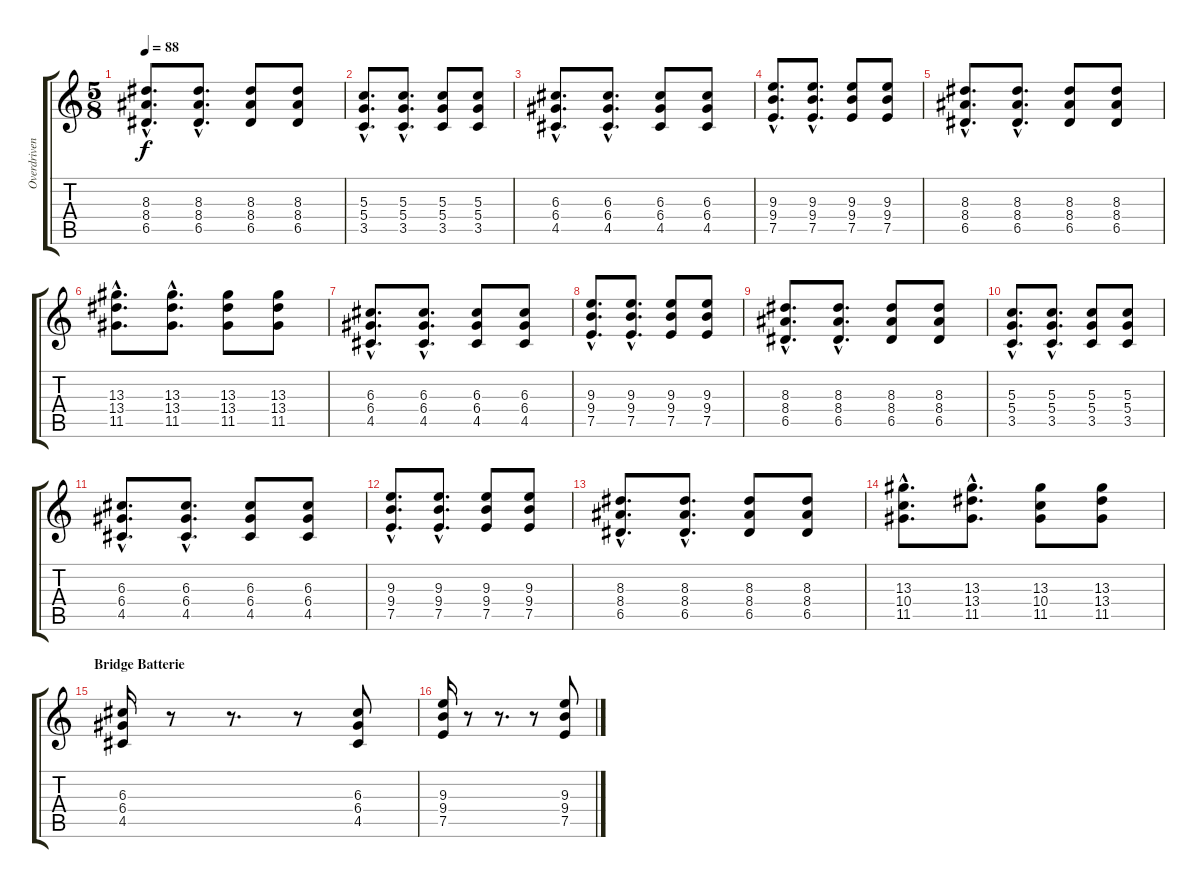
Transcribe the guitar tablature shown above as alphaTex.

\track ("Overdriven guitar - Leny" "Overdriven") {instrument overdrivenguitar}
\staff {score tabs}
\tuning (E4 B3 G3 D3 A2 E2) {hide}
\ts (5 8)
\tempo 88
\clef g2
\ks c
(8.3{hac} 8.4{hac} 6.5{hac}).8{d dy f} (8.3{hac} 8.4{hac} 6.5{hac}).8{d} (8.3 8.4 6.5).8 (8.3 8.4 6.5).8 |
(5.3{hac} 5.4{hac} 3.5{hac}).8{d} (5.3{hac} 5.4{hac} 3.5{hac}).8{d} (5.3 5.4 3.5).8 (5.3 5.4 3.5).8 |
(6.3{hac} 6.4{hac} 4.5{hac}).8{d} (6.3{hac} 6.4{hac} 4.5{hac}).8{d} (6.3 6.4 4.5).8 (6.3 6.4 4.5).8 |
(9.3{hac} 9.4{hac} 7.5{hac}).8{d} (9.3{hac} 9.4{hac} 7.5{hac}).8{d} (9.3 9.4 7.5).8 (9.3 9.4 7.5).8 |
(8.3{hac} 8.4{hac} 6.5{hac}).8{d} (8.3{hac} 8.4{hac} 6.5{hac}).8{d} (8.3 8.4 6.5).8 (8.3 8.4 6.5).8 |
(13.3{hac} 13.4{hac} 11.5{hac}).8{d} (13.3{hac} 13.4{hac} 11.5{hac}).8{d} (13.3 13.4 11.5).8 (13.3 13.4 11.5).8 |
(6.3{hac} 6.4{hac} 4.5{hac}).8{d} (6.3{hac} 6.4{hac} 4.5{hac}).8{d} (6.3 6.4 4.5).8 (6.3 6.4 4.5).8 |
(9.3{hac} 9.4{hac} 7.5{hac}).8{d} (9.3{hac} 9.4{hac} 7.5{hac}).8{d} (9.3 9.4 7.5).8 (9.3 9.4 7.5).8 |
(8.3{hac} 8.4{hac} 6.5{hac}).8{d} (8.3{hac} 8.4{hac} 6.5{hac}).8{d} (8.3 8.4 6.5).8 (8.3 8.4 6.5).8 |
(5.3{hac} 5.4{hac} 3.5{hac}).8{d} (5.3{hac} 5.4{hac} 3.5{hac}).8{d} (5.3 5.4 3.5).8 (5.3 5.4 3.5).8 |
(6.3{hac} 6.4{hac} 4.5{hac}).8{d} (6.3{hac} 6.4{hac} 4.5{hac}).8{d} (6.3 6.4 4.5).8 (6.3 6.4 4.5).8 |
(9.3{hac} 9.4{hac} 7.5{hac}).8{d} (9.3{hac} 9.4{hac} 7.5{hac}).8{d} (9.3 9.4 7.5).8 (9.3 9.4 7.5).8 |
(8.3{hac} 8.4{hac} 6.5{hac}).8{d} (8.3{hac} 8.4{hac} 6.5{hac}).8{d} (8.3 8.4 6.5).8 (8.3 8.4 6.5).8 |
(13.3{hac} 10.4{hac} 11.5{hac}).8{d} (13.3{hac} 13.4{hac} 11.5{hac}).8{d} (13.3 10.4 11.5).8 (13.3 13.4 11.5).8 |
\section ("" "Bridge Batterie")
(6.3 6.4 4.5).16 r.8 r.8{d} r.8 (6.3 6.4 4.5).8 |
(9.3 9.4 7.5).16 r.8 r.8{d} r.8 (9.3 9.4 7.5).8
